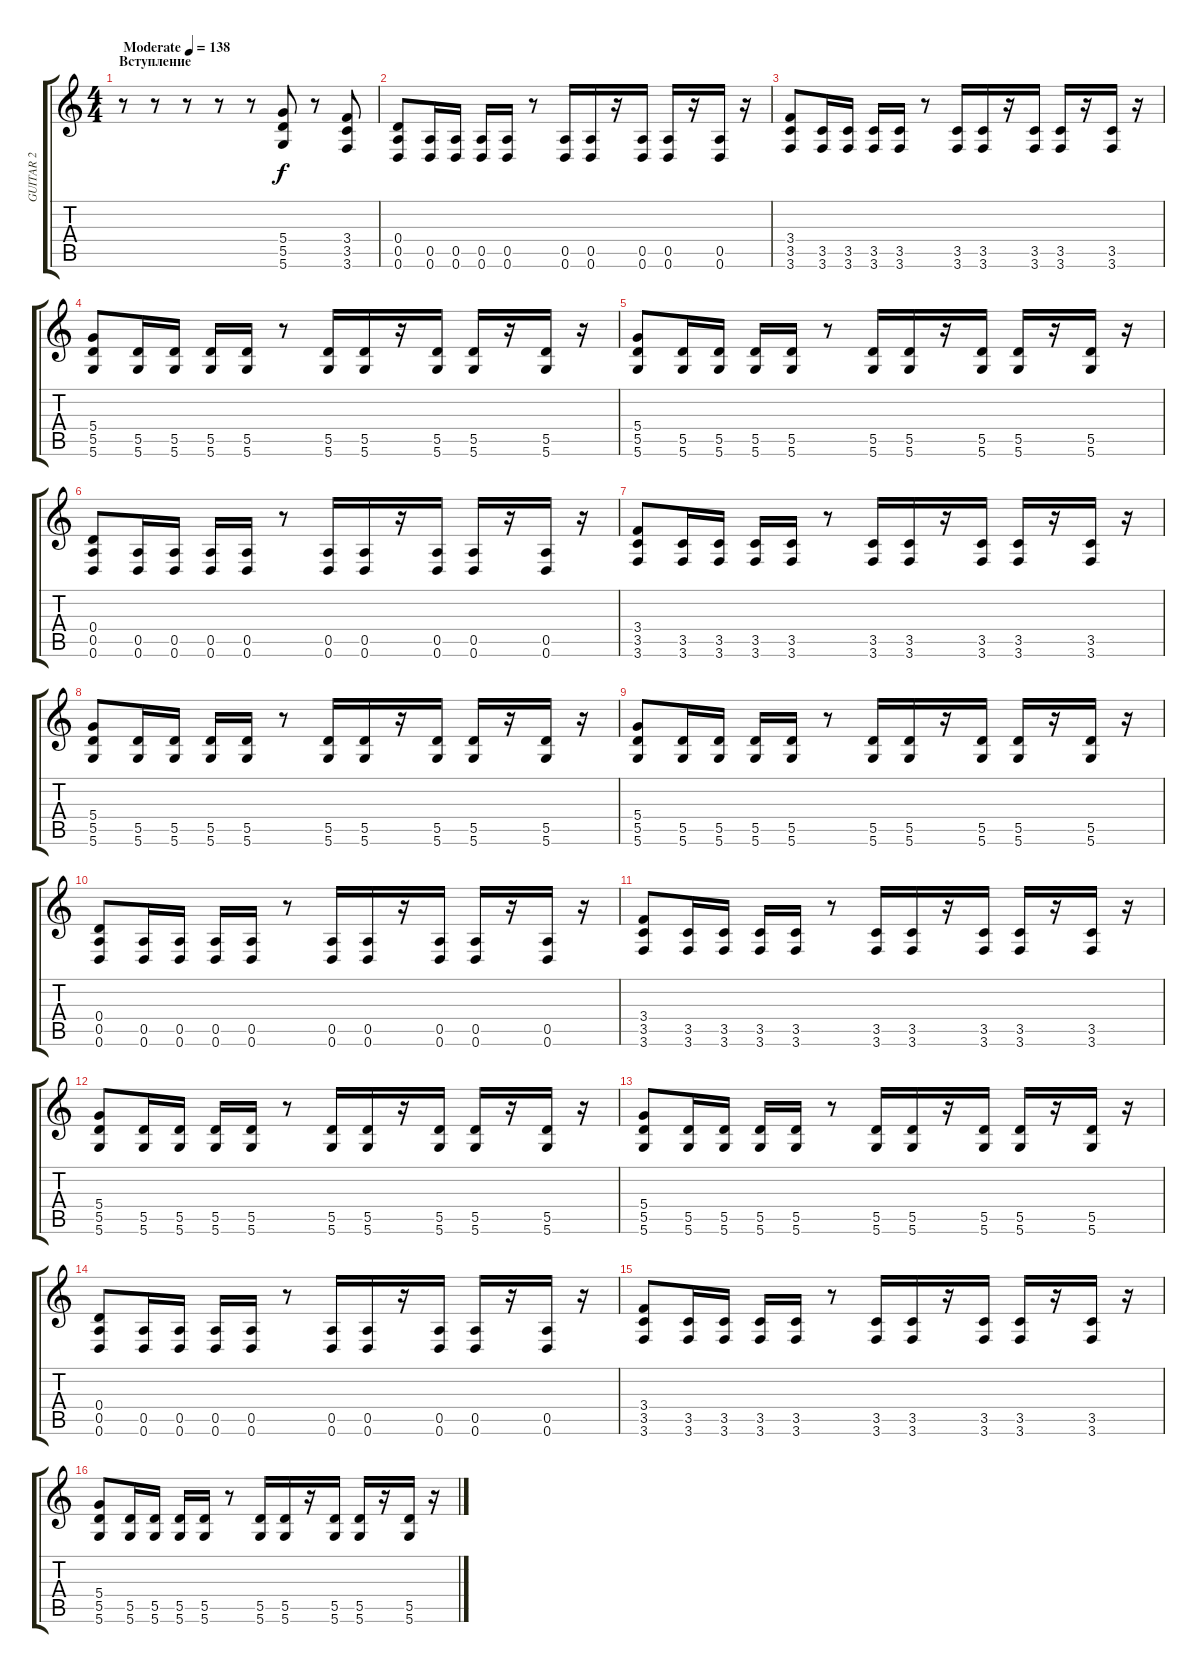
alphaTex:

\track ("GUITAR 2" "GUITAR 2") {instrument overdrivenguitar}
\staff {score tabs}
\tuning (E4 B3 G3 D3 A2 D2) {hide}
\ts (4 4)
\section ("" "Вступление")
\tempo (138 "Moderate")
\clef g2
\ks c
r.8{dy f instrument overdrivenguitar} r.8 r.8 r.8 r.8 (5.4 5.5 5.6).8 r.8 (3.4 3.5 3.6).8 |
(0.4 0.5 0.6).8 (0.5 0.6).16 (0.5 0.6).16 (0.5 0.6).16 (0.5 0.6).16 r.8 (0.5 0.6).16 (0.5 0.6).16 r.16 (0.5 0.6).16 (0.5 0.6).16 r.16 (0.5 0.6).16 r.16 |
(3.4 3.5 3.6).8 (3.5 3.6).16 (3.5 3.6).16 (3.5 3.6).16 (3.5 3.6).16 r.8 (3.5 3.6).16 (3.5 3.6).16 r.16 (3.5 3.6).16 (3.5 3.6).16 r.16 (3.5 3.6).16 r.16 |
(5.4 5.5 5.6).8 (5.5 5.6).16 (5.5 5.6).16 (5.5 5.6).16 (5.5 5.6).16 r.8 (5.5 5.6).16 (5.5 5.6).16 r.16 (5.5 5.6).16 (5.5 5.6).16 r.16 (5.5 5.6).16 r.16 |
(5.4 5.5 5.6).8 (5.5 5.6).16 (5.5 5.6).16 (5.5 5.6).16 (5.5 5.6).16 r.8 (5.5 5.6).16 (5.5 5.6).16 r.16 (5.5 5.6).16 (5.5 5.6).16 r.16 (5.5 5.6).16 r.16 |
(0.4 0.5 0.6).8 (0.5 0.6).16 (0.5 0.6).16 (0.5 0.6).16 (0.5 0.6).16 r.8 (0.5 0.6).16 (0.5 0.6).16 r.16 (0.5 0.6).16 (0.5 0.6).16 r.16 (0.5 0.6).16 r.16 |
(3.4 3.5 3.6).8 (3.5 3.6).16 (3.5 3.6).16 (3.5 3.6).16 (3.5 3.6).16 r.8 (3.5 3.6).16 (3.5 3.6).16 r.16 (3.5 3.6).16 (3.5 3.6).16 r.16 (3.5 3.6).16 r.16 |
(5.4 5.5 5.6).8 (5.5 5.6).16 (5.5 5.6).16 (5.5 5.6).16 (5.5 5.6).16 r.8 (5.5 5.6).16 (5.5 5.6).16 r.16 (5.5 5.6).16 (5.5 5.6).16 r.16 (5.5 5.6).16 r.16 |
(5.4 5.5 5.6).8 (5.5 5.6).16 (5.5 5.6).16 (5.5 5.6).16 (5.5 5.6).16 r.8 (5.5 5.6).16 (5.5 5.6).16 r.16 (5.5 5.6).16 (5.5 5.6).16 r.16 (5.5 5.6).16 r.16 |
(0.4 0.5 0.6).8 (0.5 0.6).16 (0.5 0.6).16 (0.5 0.6).16 (0.5 0.6).16 r.8 (0.5 0.6).16 (0.5 0.6).16 r.16 (0.5 0.6).16 (0.5 0.6).16 r.16 (0.5 0.6).16 r.16 |
(3.4 3.5 3.6).8 (3.5 3.6).16 (3.5 3.6).16 (3.5 3.6).16 (3.5 3.6).16 r.8 (3.5 3.6).16 (3.5 3.6).16 r.16 (3.5 3.6).16 (3.5 3.6).16 r.16 (3.5 3.6).16 r.16 |
(5.4 5.5 5.6).8 (5.5 5.6).16 (5.5 5.6).16 (5.5 5.6).16 (5.5 5.6).16 r.8 (5.5 5.6).16 (5.5 5.6).16 r.16 (5.5 5.6).16 (5.5 5.6).16 r.16 (5.5 5.6).16 r.16 |
(5.4 5.5 5.6).8 (5.5 5.6).16 (5.5 5.6).16 (5.5 5.6).16 (5.5 5.6).16 r.8 (5.5 5.6).16 (5.5 5.6).16 r.16 (5.5 5.6).16 (5.5 5.6).16 r.16 (5.5 5.6).16 r.16 |
(0.4 0.5 0.6).8 (0.5 0.6).16 (0.5 0.6).16 (0.5 0.6).16 (0.5 0.6).16 r.8 (0.5 0.6).16 (0.5 0.6).16 r.16 (0.5 0.6).16 (0.5 0.6).16 r.16 (0.5 0.6).16 r.16 |
(3.4 3.5 3.6).8 (3.5 3.6).16 (3.5 3.6).16 (3.5 3.6).16 (3.5 3.6).16 r.8 (3.5 3.6).16 (3.5 3.6).16 r.16 (3.5 3.6).16 (3.5 3.6).16 r.16 (3.5 3.6).16 r.16 |
(5.4 5.5 5.6).8 (5.5 5.6).16 (5.5 5.6).16 (5.5 5.6).16 (5.5 5.6).16 r.8 (5.5 5.6).16 (5.5 5.6).16 r.16 (5.5 5.6).16 (5.5 5.6).16 r.16 (5.5 5.6).16 r.16
